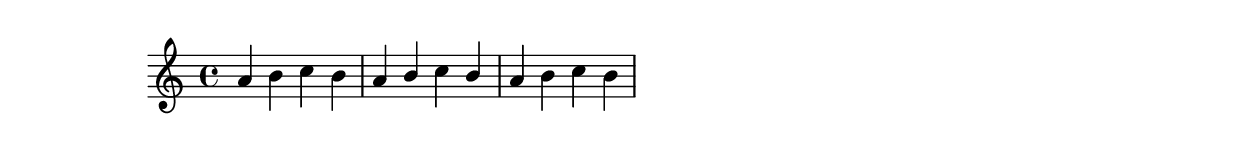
%% DO NOT EDIT this file manually; it is automatically
%% generated from LSR http://lsr.dsi.unimi.it
%% Make any changes in LSR itself, or in Documentation/snippets/new/ ,
%% and then run scripts/auxiliar/makelsr.py
%%
%% This file is in the public domain.
\version "2.14.0"

\header {
  lsrtags = "editorial-annotations"

%% Translation of GIT committish: 615cbf212fdaf0b220b3330da417d0c3602494f2
  texidoces = "
La dirección predeterminada de las plicas sobre la tercera línea
del pentagrama está determinada por la propiedad
@code{neutral-direction} del objeto @code{Stem}.

"
  doctitlees = "Dirección predeterminada de las plicas sobre la tercera línea del pentagrama"


%% Translation of GIT committish: 0a868be38a775ecb1ef935b079000cebbc64de40
  texidocde = "
Die Richtung von Hälsen auf der mittleren Linie kann mit der @code{Stem}-Eigenschaft
@code{neutral-direction} gesetzt werden.

"
  doctitlede = "Standardrichtung für Hälse auf der Mittellinie"

  texidoc = "
The default direction of stems on the center line of the staff is set
by the @code{Stem} property @code{neutral-direction}.

"
  doctitle = "Default direction of stems on the center line of the staff"
} % begin verbatim

\relative c'' {
  a4 b c b
  \override Stem #'neutral-direction = #up
  a4 b c b
  \override Stem #'neutral-direction = #down
  a4 b c b
}

